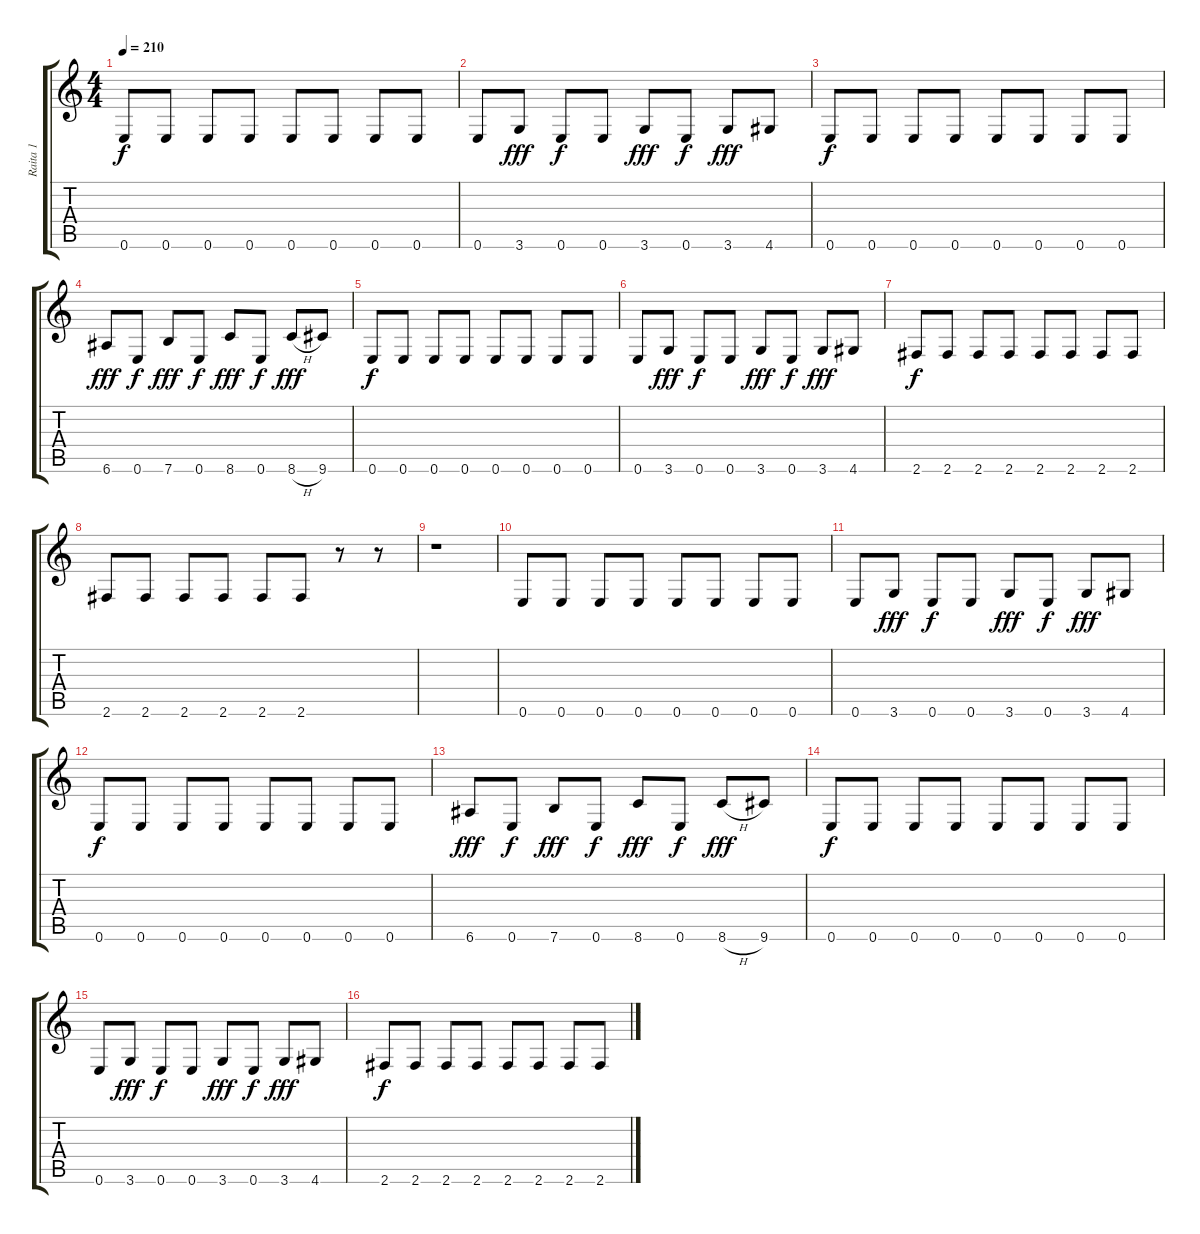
\track ("Raita 1" "Raita 1") {instrument distortionguitar}
\staff {score tabs}
\tuning (E4 B3 G3 D3 A2 E2) {hide}
\ts (4 4)
\tempo 210
\clef g2
\ks c
0.6.8{dy f} 0.6.8 0.6.8 0.6.8 0.6.8 0.6.8 0.6.8 0.6.8 |
0.6.8 3.6.8{dy fff} 0.6.8{dy f} 0.6.8 3.6.8{dy fff} 0.6.8{dy f} 3.6.8{dy fff} 4.6.8 |
0.6.8{dy f} 0.6.8 0.6.8 0.6.8 0.6.8 0.6.8 0.6.8 0.6.8 |
6.6.8{dy fff} 0.6.8{dy f} 7.6.8{dy fff} 0.6.8{dy f} 8.6.8{dy fff} 0.6.8{dy f} 8.6{h}.8{dy fff} 9.6.8 |
0.6.8{dy f} 0.6.8 0.6.8 0.6.8 0.6.8 0.6.8 0.6.8 0.6.8 |
0.6.8 3.6.8{dy fff} 0.6.8{dy f} 0.6.8 3.6.8{dy fff} 0.6.8{dy f} 3.6.8{dy fff} 4.6.8 |
2.6.8{dy f} 2.6.8 2.6.8 2.6.8 2.6.8 2.6.8 2.6.8 2.6.8 |
2.6.8 2.6.8 2.6.8 2.6.8 2.6.8 2.6.8 r.8 r.8 |
r.1 |
0.6.8 0.6.8 0.6.8 0.6.8 0.6.8 0.6.8 0.6.8 0.6.8 |
0.6.8 3.6.8{dy fff} 0.6.8{dy f} 0.6.8 3.6.8{dy fff} 0.6.8{dy f} 3.6.8{dy fff} 4.6.8 |
0.6.8{dy f} 0.6.8 0.6.8 0.6.8 0.6.8 0.6.8 0.6.8 0.6.8 |
6.6.8{dy fff} 0.6.8{dy f} 7.6.8{dy fff} 0.6.8{dy f} 8.6.8{dy fff} 0.6.8{dy f} 8.6{h}.8{dy fff} 9.6.8 |
0.6.8{dy f} 0.6.8 0.6.8 0.6.8 0.6.8 0.6.8 0.6.8 0.6.8 |
0.6.8 3.6.8{dy fff} 0.6.8{dy f} 0.6.8 3.6.8{dy fff} 0.6.8{dy f} 3.6.8{dy fff} 4.6.8 |
2.6.8{dy f} 2.6.8 2.6.8 2.6.8 2.6.8 2.6.8 2.6.8 2.6.8
